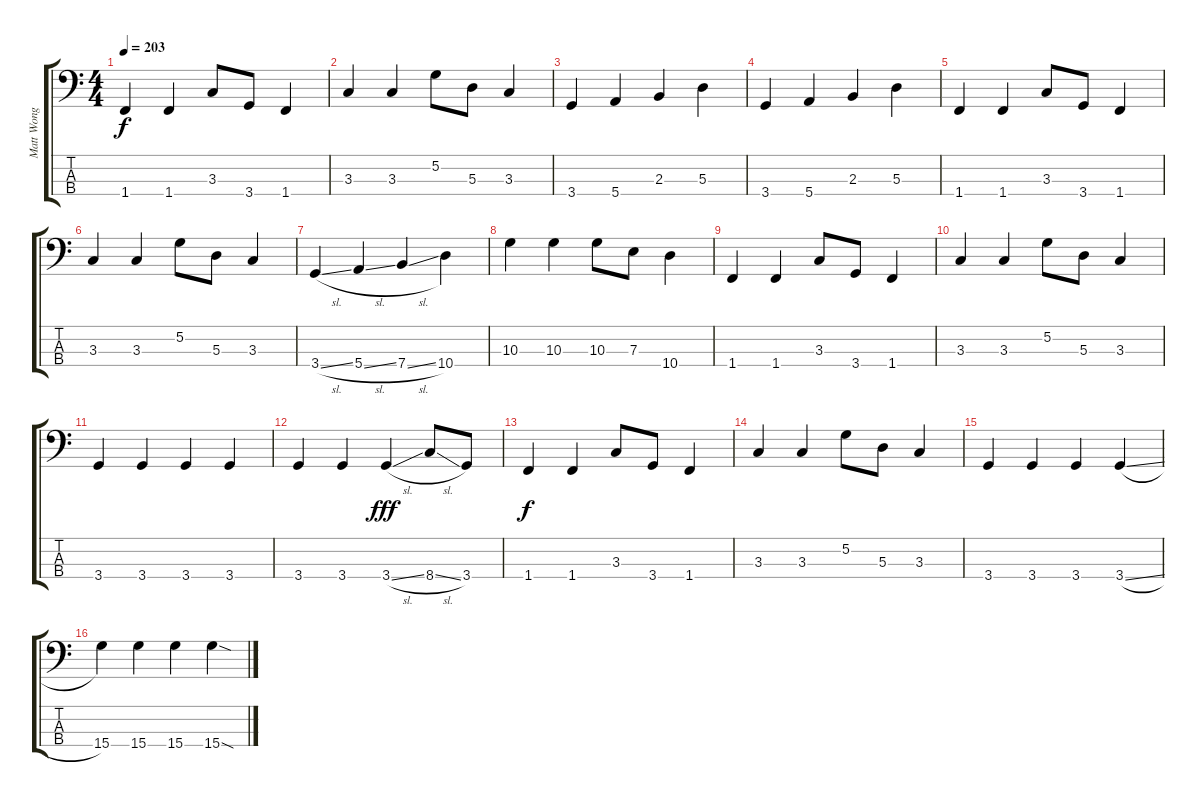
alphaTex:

\track ("Matt Wong" "Matt Wong") {instrument electricbassfinger}
\staff {score tabs}
\tuning (G2 D2 A1 E1) {hide}
\ts (4 4)
\tempo 203
\clef f4
\ks c
1.4.4{dy f} 1.4.4 3.3.8 3.4.8 1.4.4 |
3.3.4 3.3.4 5.2.8 5.3.8 3.3.4 |
3.4.4 5.4.4 2.3.4 5.3.4 |
3.4.4 5.4.4 2.3.4 5.3.4 |
1.4.4 1.4.4 3.3.8 3.4.8 1.4.4 |
3.3.4 3.3.4 5.2.8 5.3.8 3.3.4 |
3.4{sl}.4 5.4{sl}.4 7.4{sl}.4 10.4.4 |
10.3.4 10.3.4 10.3.8 7.3.8 10.4.4 |
1.4.4 1.4.4 3.3.8 3.4.8 1.4.4 |
3.3.4 3.3.4 5.2.8 5.3.8 3.3.4 |
3.4.4 3.4.4 3.4.4 3.4.4 |
3.4.4 3.4.4 3.4{sl}.4{dy fff} 8.4{sl}.8 3.4.8 |
1.4.4{dy f} 1.4.4 3.3.8 3.4.8 1.4.4 |
3.3.4 3.3.4 5.2.8 5.3.8 3.3.4 |
3.4.4 3.4.4 3.4.4 3.4{sl}.4 |
15.4.4 15.4.4 15.4.4 15.4{sod}.4
